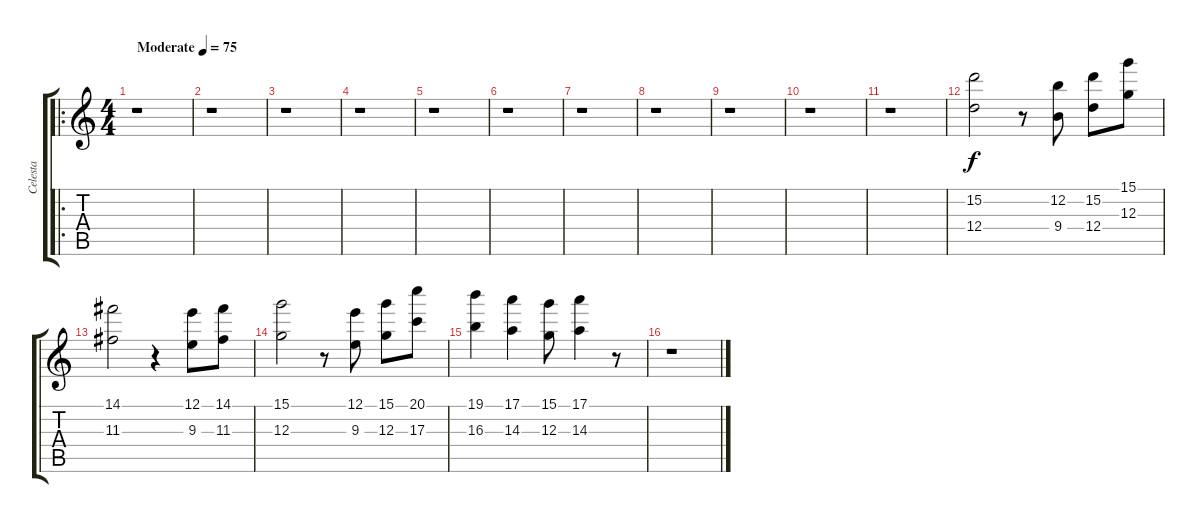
\track ("Celesta" "Celesta") {instrument celesta}
\staff {score tabs}
\tuning (E5 B4 G4 D4 A3 E3) {hide}
\ro
\ts (4 4)
\tempo (75 "Moderate")
\clef g2
\ks c
r.1{dy f instrument celesta} |
r.1 |
r.1 |
r.1 |
r.1 |
r.1 |
r.1 |
r.1 |
r.1 |
r.1 |
r.1 |
(15.2 12.4).2 r.8 (12.2 9.4).8 (15.2 12.4).8 (15.1 12.3).8 |
(14.1 11.3).2 r.4 (12.1 9.3).8 (14.1 11.3).8 |
(15.1 12.3).2 r.8 (12.1 9.3).8 (15.1 12.3).8 (20.1 17.3).8 |
(19.1 16.3).4 (17.1 14.3).4 (15.1 12.3).8 (17.1 14.3).4 r.8 |
r.1
